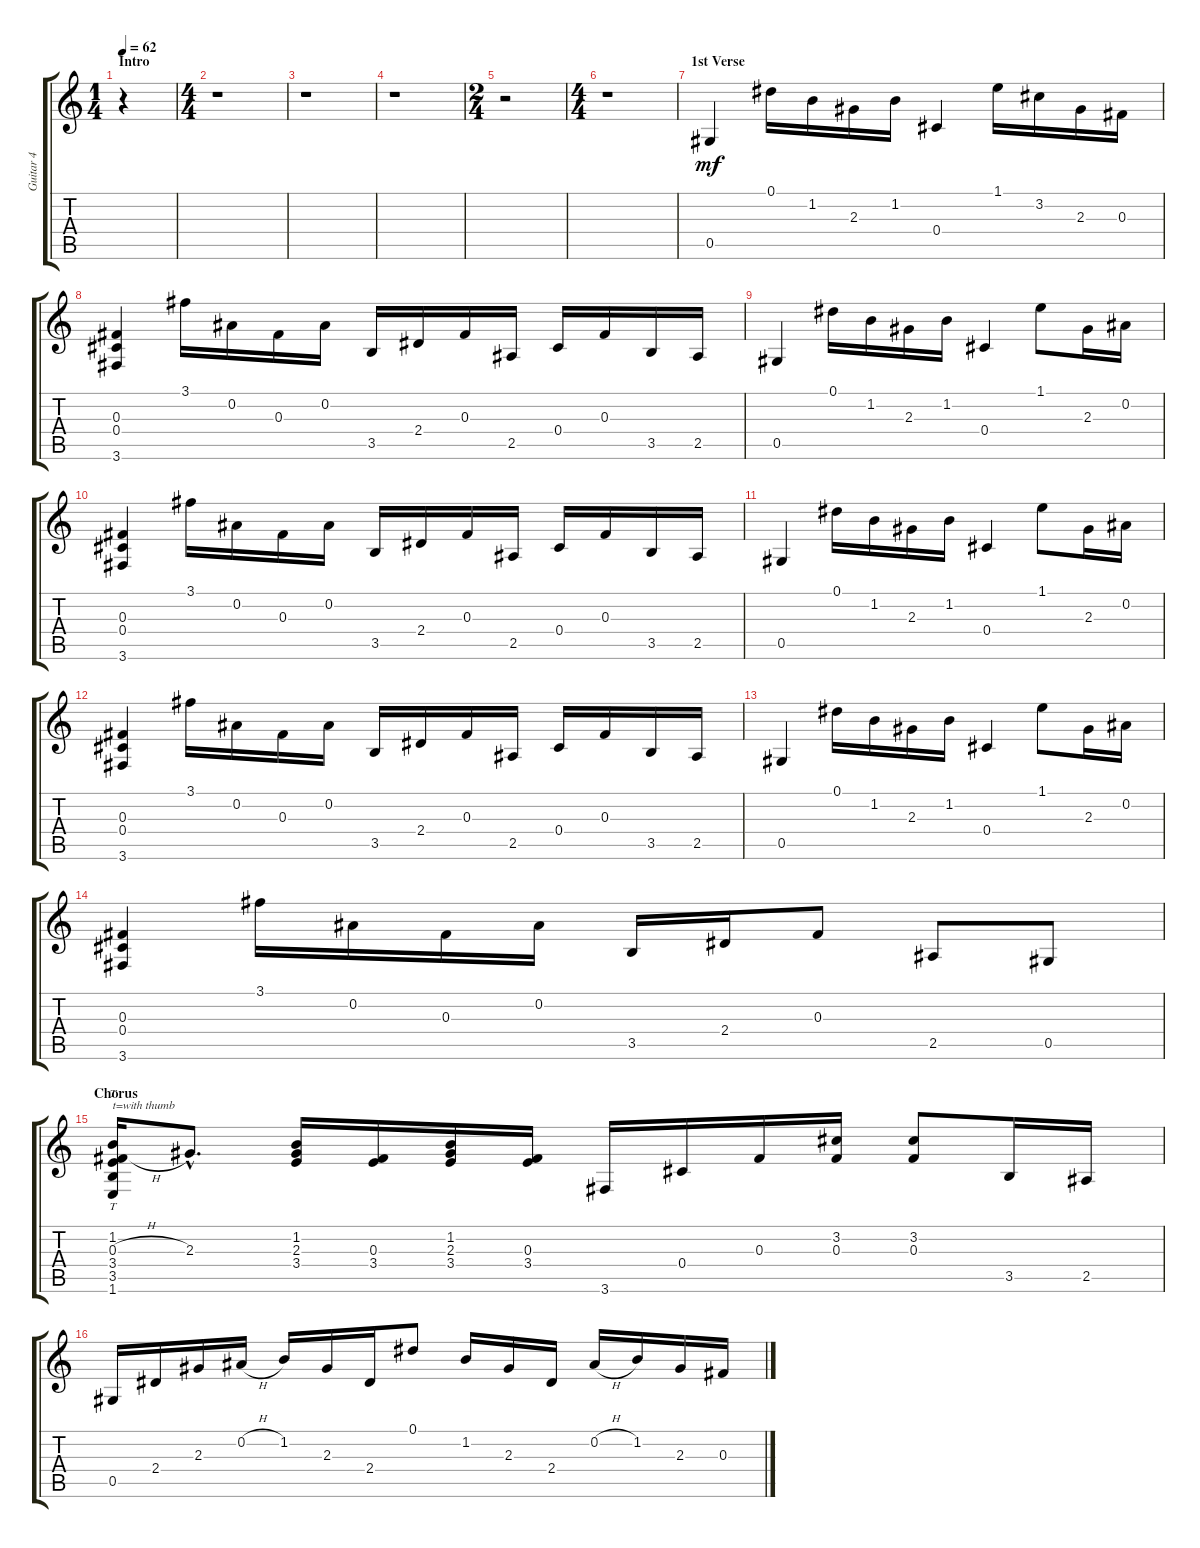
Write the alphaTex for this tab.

\track ("Guitar 4" "Guitar 4") {instrument electricguitarjazz}
\staff {score tabs}
\tuning (Eb4 Bb3 Gb3 Db3 Ab2 Eb2) {hide}
\ts (1 4)
\section ("" "Intro")
\tempo 62
\clef g2
\ks c
r.4{dy mf instrument electricguitarjazz} |
\ts (4 4)
r.1 |
r.1 |
r.1 |
\ts (2 4)
r.2 |
\ts (4 4)
r.1 |
\section ("" "1st Verse")
0.5.4 0.1.16 1.2.16 2.3.16 1.2.16 0.4.4 1.1.16 3.2.16 2.3.16 0.3.16 |
(0.3 0.4 3.6).4 3.1.16 0.2.16 0.3.16 0.2.16 3.5.16 2.4.16 0.3.16 2.5.16 0.4.16 0.3.16 3.5.16 2.5.16 |
0.5.4 0.1.16 1.2.16 2.3.16 1.2.16 0.4.4 1.1.8 2.3.16 0.2.16 |
(0.3 0.4 3.6).4 3.1.16 0.2.16 0.3.16 0.2.16 3.5.16 2.4.16 0.3.16 2.5.16 0.4.16 0.3.16 3.5.16 2.5.16 |
0.5.4 0.1.16 1.2.16 2.3.16 1.2.16 0.4.4 1.1.8 2.3.16 0.2.16 |
(0.3 0.4 3.6).4 3.1.16 0.2.16 0.3.16 0.2.16 3.5.16 2.4.16 0.3.16 2.5.16 0.4.16 0.3.16 3.5.16 2.5.16 |
0.5.4 0.1.16 1.2.16 2.3.16 1.2.16 0.4.4 1.1.8 2.3.16 0.2.16 |
(0.3 0.4 3.6).4 3.1.16 0.2.16 0.3.16 0.2.16 3.5.16 2.4.16 0.3.8 2.5.8 0.5.8 |
\section ("" "Chorus")
(1.2 0.3{h} 3.4 3.5 1.6).16{tt txt "t=with thumb"} 2.3{hac}.8{d} (1.2 2.3 3.4).16 (0.3 3.4).16 (1.2 2.3 3.4).16 (0.3 3.4).16 3.6.16 0.4.16 0.3.16 (3.2 0.3).16 (3.2 0.3).8 3.5.16 2.5.16 |
0.5.16 2.4.16 2.3.16 0.2{h}.16 1.2.16 2.3.16 2.4.16 0.1.8 1.2.16 2.3.16 2.4.16 0.2{h}.16 1.2.16 2.3.16 0.3.16
